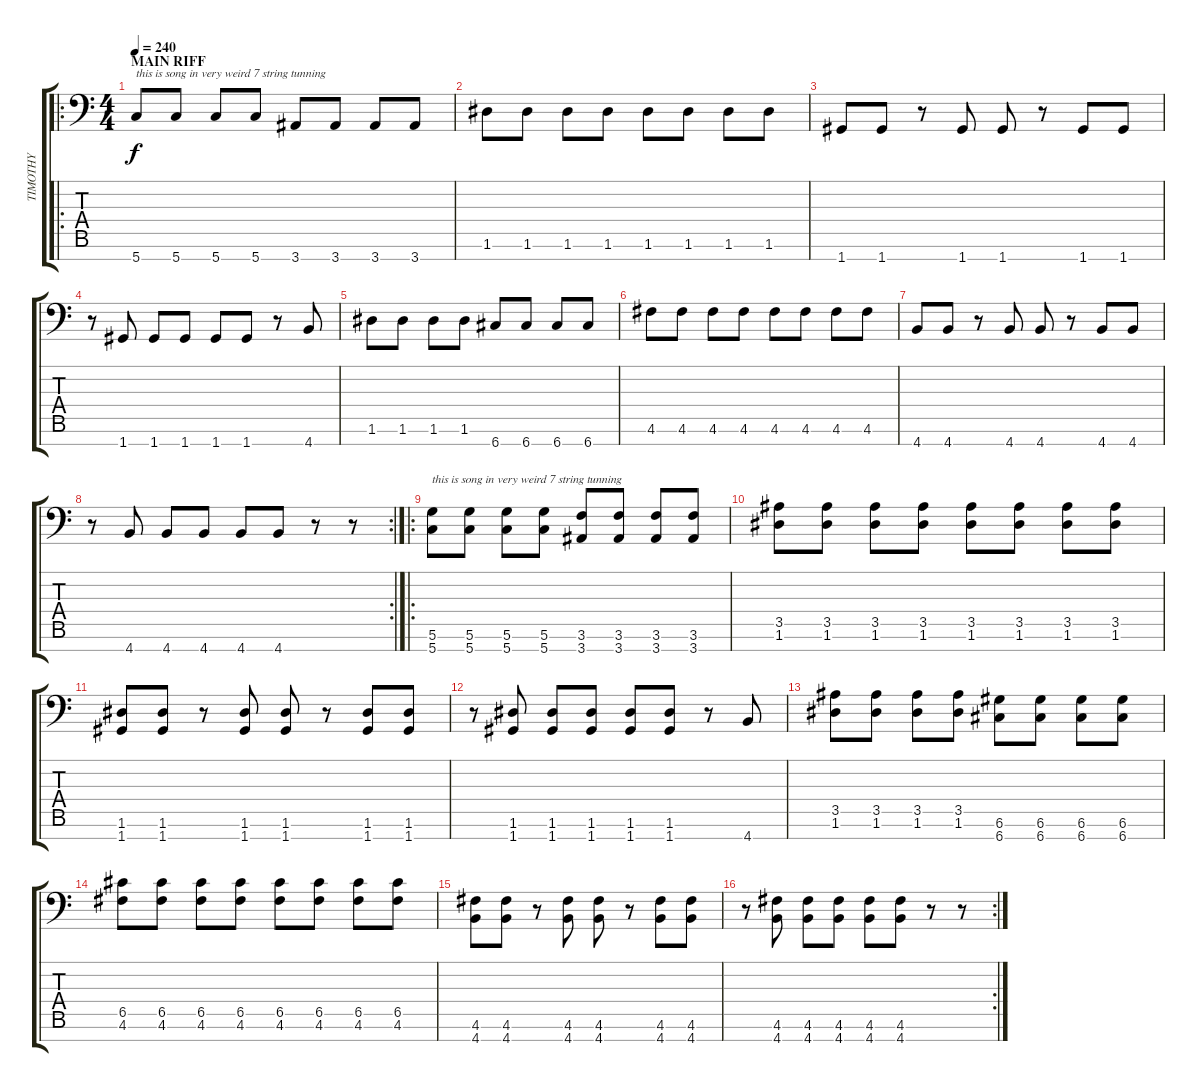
\track ("TIMOTHY" "TIMOTHY") {instrument distortionguitar}
\staff {score tabs}
\tuning (D4 A3 F3 C3 G2 D2 G1) {hide}
\ro
\ts (4 4)
\section ("" "MAIN RIFF")
\tempo 240
\clef f4
\ks c
5.7.8{txt "this is song in very weird 7 string tunning" dy f instrument distortionguitar} 5.7.8 5.7.8 5.7.8 3.7.8 3.7.8 3.7.8 3.7.8 |
1.6.8 1.6.8 1.6.8 1.6.8 1.6.8 1.6.8 1.6.8 1.6.8 |
1.7.8 1.7.8 r.8 1.7.8 1.7.8 r.8 1.7.8 1.7.8 |
r.8 1.7.8 1.7.8 1.7.8 1.7.8 1.7.8 r.8 4.7.8 |
1.6.8 1.6.8 1.6.8 1.6.8 6.7.8 6.7.8 6.7.8 6.7.8 |
4.6.8 4.6.8 4.6.8 4.6.8 4.6.8 4.6.8 4.6.8 4.6.8 |
4.7.8 4.7.8 r.8 4.7.8 4.7.8 r.8 4.7.8 4.7.8 |
\rc 2
r.8 4.7.8 4.7.8 4.7.8 4.7.8 4.7.8 r.8 r.8 |
\ro
(5.6 5.7).8{txt "this is song in very weird 7 string tunning"} (5.6 5.7).8 (5.6 5.7).8 (5.6 5.7).8 (3.6 3.7).8 (3.6 3.7).8 (3.6 3.7).8 (3.6 3.7).8 |
(3.5 1.6).8 (3.5 1.6).8 (3.5 1.6).8 (3.5 1.6).8 (3.5 1.6).8 (3.5 1.6).8 (3.5 1.6).8 (3.5 1.6).8 |
(1.6 1.7).8 (1.6 1.7).8 r.8 (1.6 1.7).8 (1.6 1.7).8 r.8 (1.6 1.7).8 (1.6 1.7).8 |
r.8 (1.6 1.7).8 (1.6 1.7).8 (1.6 1.7).8 (1.6 1.7).8 (1.6 1.7).8 r.8 4.7.8 |
(3.5 1.6).8 (3.5 1.6).8 (3.5 1.6).8 (3.5 1.6).8 (6.6 6.7).8 (6.6 6.7).8 (6.6 6.7).8 (6.6 6.7).8 |
(6.5 4.6).8 (6.5 4.6).8 (6.5 4.6).8 (6.5 4.6).8 (6.5 4.6).8 (6.5 4.6).8 (6.5 4.6).8 (6.5 4.6).8 |
(4.6 4.7).8 (4.6 4.7).8 r.8 (4.6 4.7).8 (4.6 4.7).8 r.8 (4.6 4.7).8 (4.6 4.7).8 |
\rc 2
r.8 (4.6 4.7).8 (4.6 4.7).8 (4.6 4.7).8 (4.6 4.7).8 (4.6 4.7).8 r.8 r.8
